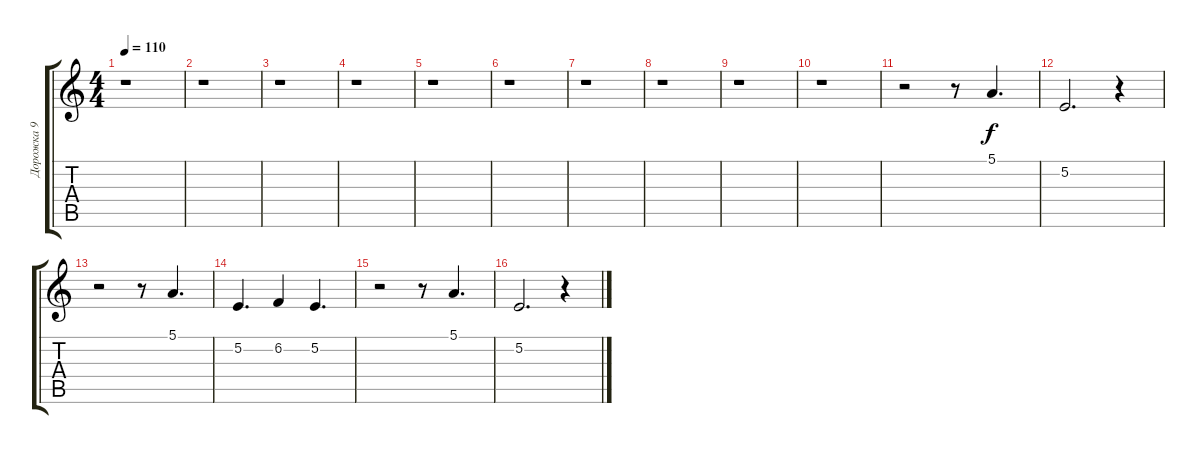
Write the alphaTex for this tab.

\track ("Дорожка 9" "Дорожка 9") {instrument trombone}
\staff {score tabs}
\tuning (E4 B3 G3 D3 A2 E2) {hide}
\ts (4 4)
\tempo 110
\clef g2
\ks c
r.1{dy f} |
r.1 |
r.1 |
r.1 |
r.1 |
r.1 |
r.1 |
r.1 |
r.1 |
r.1 |
r.2 r.8 5.1.4{d} |
5.2.2{d} r.4 |
r.2 r.8 5.1.4{d} |
5.2.4{d} 6.2.4 5.2.4{d} |
r.2 r.8 5.1.4{d} |
5.2.2{d} r.4
